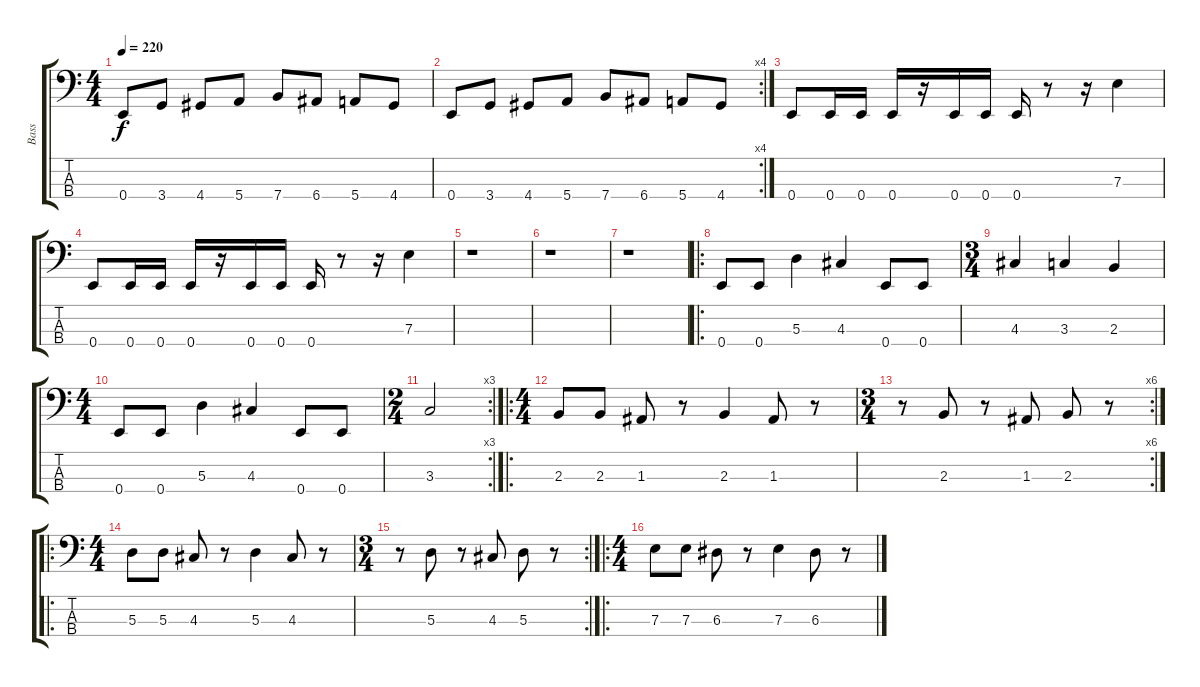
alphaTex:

\track ("Bass" "Bass") {instrument electricbasspick}
\staff {score tabs}
\tuning (G2 D2 A1 E1) {hide}
\ts (4 4)
\tempo 220
\clef f4
\ks c
0.4.8{dy f} 3.4.8 4.4.8 5.4.8 7.4.8 6.4.8 5.4.8 4.4.8 |
\rc 4
0.4.8 3.4.8 4.4.8 5.4.8 7.4.8 6.4.8 5.4.8 4.4.8 |
0.4.8 0.4.16 0.4.16 0.4.16 r.16 0.4.16 0.4.16 0.4.16 r.8 r.16 7.3.4 |
0.4.8 0.4.16 0.4.16 0.4.16 r.16 0.4.16 0.4.16 0.4.16 r.8 r.16 7.3.4 |
r.1 |
r.1 |
r.1 |
\ro
0.4.8 0.4.8 5.3.4 4.3.4 0.4.8 0.4.8 |
\ts (3 4)
4.3.4 3.3.4 2.3.4 |
\ts (4 4)
0.4.8 0.4.8 5.3.4 4.3.4 0.4.8 0.4.8 |
\rc 3
\ts (2 4)
3.3.2 |
\ro
\ts (4 4)
2.3.8 2.3.8 1.3.8 r.8 2.3.4 1.3.8 r.8 |
\rc 6
\ts (3 4)
r.8 2.3.8 r.8 1.3.8 2.3.8 r.8 |
\ro
\ts (4 4)
5.3.8 5.3.8 4.3.8 r.8 5.3.4 4.3.8 r.8 |
\rc 2
\ts (3 4)
r.8 5.3.8 r.8 4.3.8 5.3.8 r.8 |
\ro
\ts (4 4)
7.3.8 7.3.8 6.3.8 r.8 7.3.4 6.3.8 r.8
